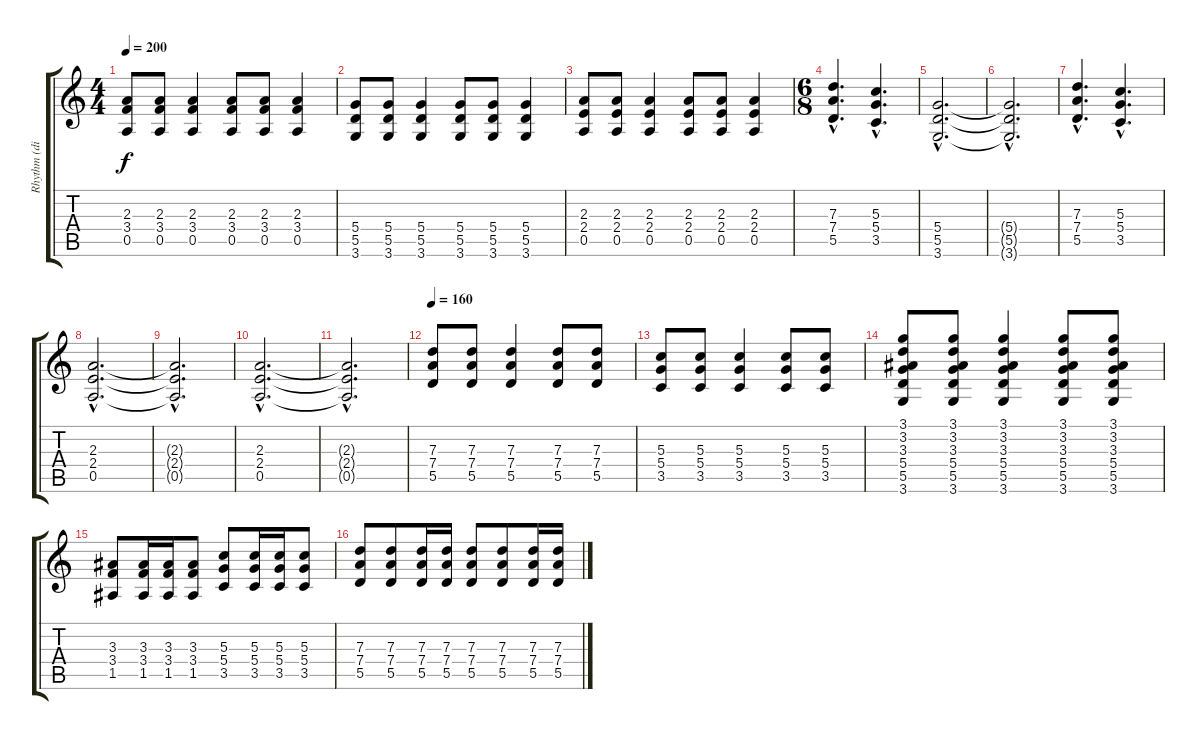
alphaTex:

\track ("Rhythm (distortion)" "Rhythm (di") {instrument distortionguitar}
\staff {score tabs}
\tuning (E4 B3 G3 D3 A2 E2) {hide}
\ts (4 4)
\tempo 200
\clef g2
\ks c
(2.3 3.4 0.5).8{dy f} (2.3 3.4 0.5).8 (2.3 3.4 0.5).4 (2.3 3.4 0.5).8 (2.3 3.4 0.5).8 (2.3 3.4 0.5).4 |
(5.4 5.5 3.6).8 (5.4 5.5 3.6).8 (5.4 5.5 3.6).4 (5.4 5.5 3.6).8 (5.4 5.5 3.6).8 (5.4 5.5 3.6).4 |
(2.3 2.4 0.5).8 (2.3 2.4 0.5).8 (2.3 2.4 0.5).4 (2.3 2.4 0.5).8 (2.3 2.4 0.5).8 (2.3 2.4 0.5).4 |
\ts (6 8)
(7.3{hac} 7.4{hac} 5.5{hac}).4{d} (5.3{hac} 5.4{hac} 3.5{hac}).4{d} |
(5.4{hac} 5.5{hac} 3.6{hac}).2{d} |
(5.4{hac t} 5.5{hac t} 3.6{hac t}).2{d} |
(7.3{hac} 7.4{hac} 5.5{hac}).4{d} (5.3{hac} 5.4{hac} 3.5{hac}).4{d} |
(2.3{hac} 2.4{hac} 0.5{hac}).2{d} |
(2.3{hac t} 2.4{hac t} 0.5{hac t}).2{d} |
(2.3{hac} 2.4{hac} 0.5{hac}).2{d} |
(2.3{hac t} 2.4{hac t} 0.5{hac t}).2{d} |
\tempo 160
(7.3 7.4 5.5).8 (7.3 7.4 5.5).8 (7.3 7.4 5.5).4 (7.3 7.4 5.5).8 (7.3 7.4 5.5).8 |
(5.3 5.4 3.5).8 (5.3 5.4 3.5).8 (5.3 5.4 3.5).4 (5.3 5.4 3.5).8 (5.3 5.4 3.5).8 |
(3.1 3.2 3.3 5.4 5.5 3.6).8 (3.1 3.2 3.3 5.4 5.5 3.6).8 (3.1 3.2 3.3 5.4 5.5 3.6).4 (3.1 3.2 3.3 5.4 5.5 3.6).8 (3.1 3.2 3.3 5.4 5.5 3.6).8 |
(3.3 3.4 1.5).8 (3.3 3.4 1.5).16 (3.3 3.4 1.5).16 (3.3 3.4 1.5).8 (5.3 5.4 3.5).8 (5.3 5.4 3.5).16 (5.3 5.4 3.5).16 (5.3 5.4 3.5).8 |
(7.3 7.4 5.5).8 (7.3 7.4 5.5).8 (7.3 7.4 5.5).16 (7.3 7.4 5.5).16 (7.3 7.4 5.5).8 (7.3 7.4 5.5).8 (7.3 7.4 5.5).16 (7.3 7.4 5.5).16
